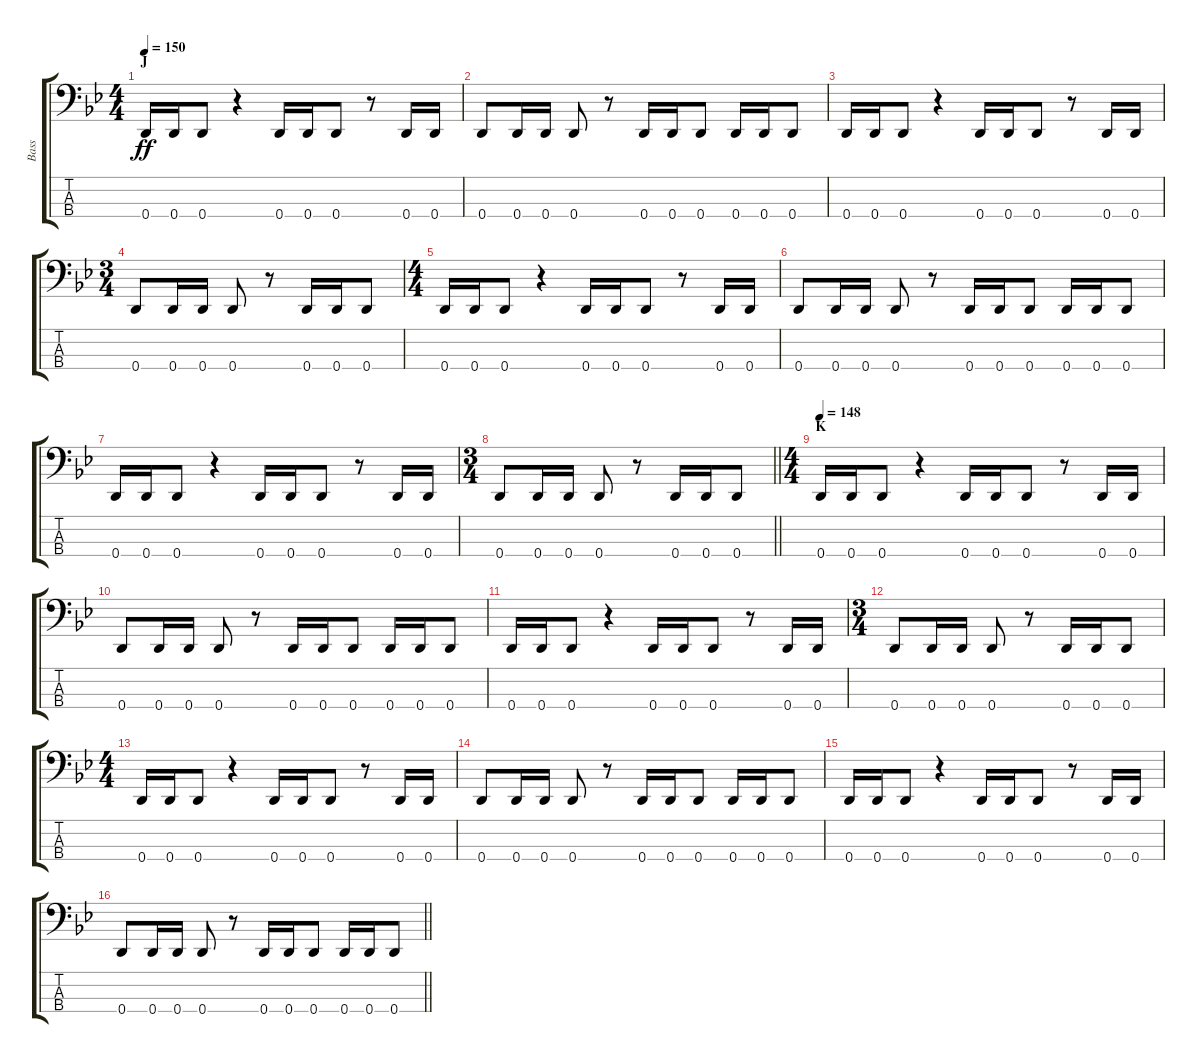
\track ("Bass" "Bass") {instrument electricbasspick}
\staff {score tabs}
\tuning (G2 D2 A1 D1) {hide}
\ts (4 4)
\section ("" "J")
\tempo 150
\clef f4
\ks gminor
0.4.16{dy ff} 0.4.16 0.4.8 r.4 0.4.16 0.4.16 0.4.8 r.8 0.4.16 0.4.16 |
0.4.8 0.4.16 0.4.16 0.4.8 r.8 0.4.16 0.4.16 0.4.8 0.4.16 0.4.16 0.4.8 |
0.4.16 0.4.16 0.4.8 r.4 0.4.16 0.4.16 0.4.8 r.8 0.4.16 0.4.16 |
\ts (3 4)
0.4.8 0.4.16 0.4.16 0.4.8 r.8 0.4.16 0.4.16 0.4.8 |
\ts (4 4)
0.4.16 0.4.16 0.4.8 r.4 0.4.16 0.4.16 0.4.8 r.8 0.4.16 0.4.16 |
0.4.8 0.4.16 0.4.16 0.4.8 r.8 0.4.16 0.4.16 0.4.8 0.4.16 0.4.16 0.4.8 |
0.4.16 0.4.16 0.4.8 r.4 0.4.16 0.4.16 0.4.8 r.8 0.4.16 0.4.16 |
\ts (3 4)
\barLineRight lightlight
0.4.8 0.4.16 0.4.16 0.4.8 r.8 0.4.16 0.4.16 0.4.8 |
\ts (4 4)
\section ("" "K")
\tempo 148
0.4.16 0.4.16 0.4.8 r.4 0.4.16 0.4.16 0.4.8 r.8 0.4.16 0.4.16 |
0.4.8 0.4.16 0.4.16 0.4.8 r.8 0.4.16 0.4.16 0.4.8 0.4.16 0.4.16 0.4.8 |
0.4.16 0.4.16 0.4.8 r.4 0.4.16 0.4.16 0.4.8 r.8 0.4.16 0.4.16 |
\ts (3 4)
0.4.8 0.4.16 0.4.16 0.4.8 r.8 0.4.16 0.4.16 0.4.8 |
\ts (4 4)
0.4.16 0.4.16 0.4.8 r.4 0.4.16 0.4.16 0.4.8 r.8 0.4.16 0.4.16 |
0.4.8 0.4.16 0.4.16 0.4.8 r.8 0.4.16 0.4.16 0.4.8 0.4.16 0.4.16 0.4.8 |
0.4.16 0.4.16 0.4.8 r.4 0.4.16 0.4.16 0.4.8 r.8 0.4.16 0.4.16 |
\barLineRight lightlight
0.4.8 0.4.16 0.4.16 0.4.8 r.8 0.4.16 0.4.16 0.4.8 0.4.16 0.4.16 0.4.8
